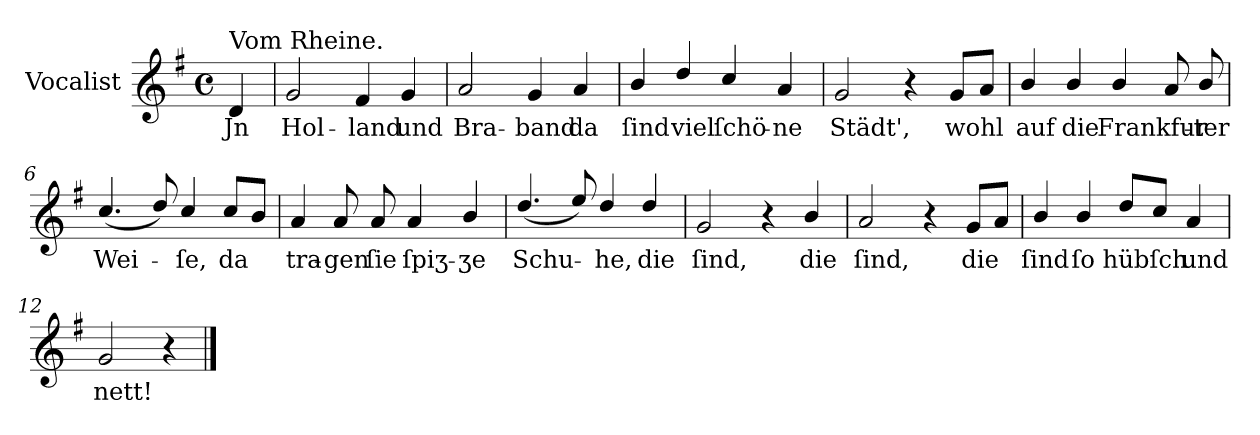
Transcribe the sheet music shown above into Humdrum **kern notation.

**kern	**text
*part1	*part1
*staff1	*staff1
*I"Vocalist	*
*k[f#]	*
*G:	*
*M4/4	*
*met(c)	*
=	=
!LO:TX:a:t=Vom Rheine.	!
4d	Jn
=1	=1
2g	Hol-
4f#	-land
4g	und
=2	=2
2a	Bra-
4g	-band
4a	da
=3	=3
4b/	ſind
4dd/	viel
4cc/	ſchö-
4a	-ne
=4	=4
2g	Städt',
4r	.
8gL	wohl
8aJ	.
=5	=5
4b/	auf
4b/	die
4b/	Frankfur-
8a/	.
8b/	-ter
=6	=6
(4.cc/	Wei-
8dd/)	.
4cc/	-ſe,
8cc/L	da
8bJ	.
=7	=7
4a	tra-
8a	-gen
8a	ſie
4a	ſpiʒ-
4b/	-ʒe
=8	=8
(4.dd/	Schu-
8ee/)	.
4dd/	-he,
4dd/	die
=9	=9
2g	ſind,
4r	.
4b/	die
=10	=10
2a	ſind,
4r	.
8gL	die
8aJ	.
=11	=11
4b/	ſind
4b/	ſo
8dd/L	hübſch
8ccJ	.
4a	und
=12	=12
2g	nett!
4r	.
==	==
*-	*-
